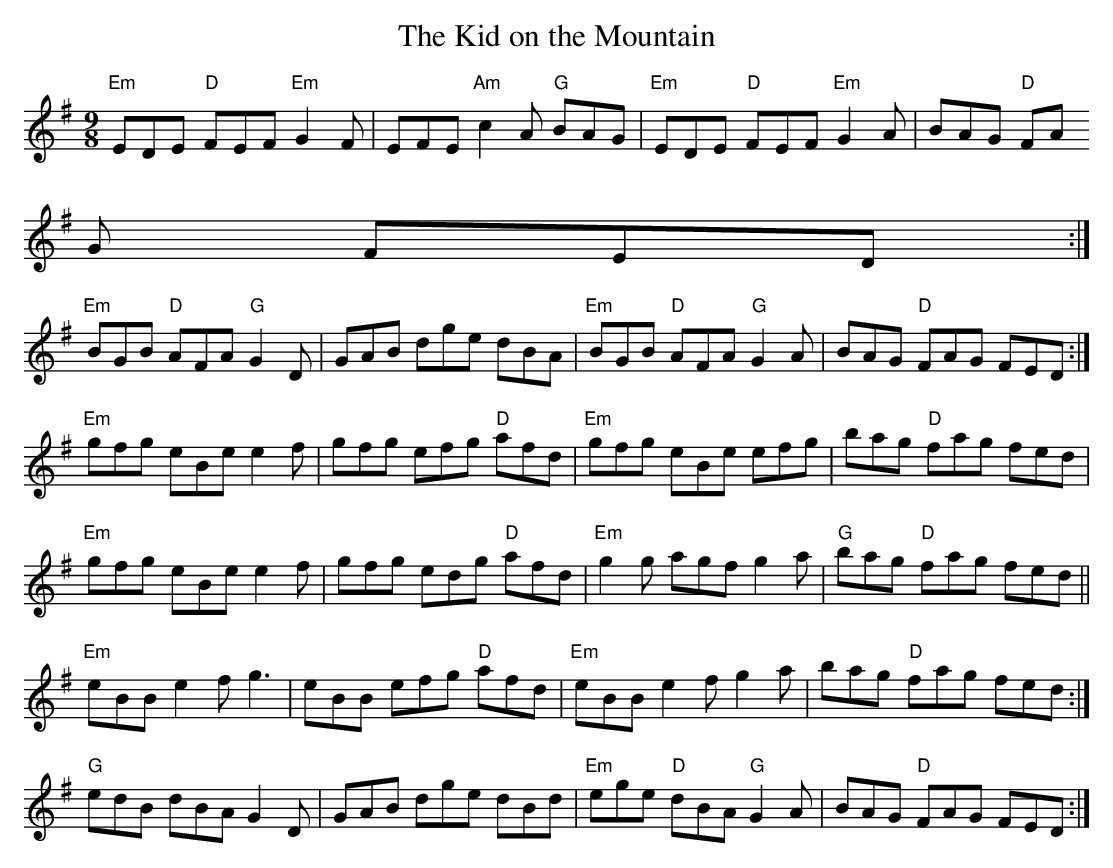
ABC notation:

X:1
T:The Kid on the Mountain
M:9/8
L:1/8
K:Em
"Em"EDE "D"FEF "Em"G2 F| EFE "Am"c2 A "G"BAG| "Em"EDE "D"FEF "Em"G2 A| BAG "D"FA
G FED :|
"Em"BGB "D"AFA "G"G2 D| GAB dge dBA| "Em"BGB "D"AFA "G"G2 A| BAG "D"FAG FED :|
"Em"gfg eBe e2 f| gfg efg "D"afd| "Em"gfg eBe  efg| bag "D"fag fed |
"Em"gfg eBe e2 f| gfg edg "D"afd| "Em"g2 g agf g2 a| "G"bag "D"fag fed ||
"Em"eBB e2 f g3| eBB efg "D"afd| "Em"eBB e2 f g2 a| bag "D"fag fed :|
"G"edB dBA G2 D| GAB dge dBd| "Em"ege "D"dBA "G"G2 A| BAG "D"FAG FED :|
